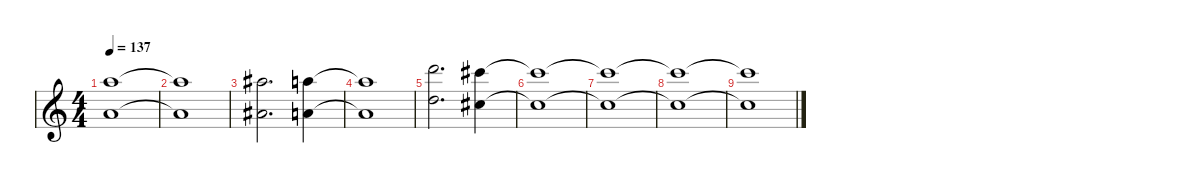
\defaultSystemsLayout 4
\hideDynamics
\bracketExtendMode nobrackets
\singleTrackTrackNamePolicy hidden
\multiTrackTrackNamePolicy hidden
\firstSystemTrackNameMode fullname
\firstSystemTrackNameOrientation horizontal
\otherSystemsTrackNameOrientation horizontal
\track ("Per Wiberg" "vln.") {instrument stringensemble1}
\staff {score}
\tuning (E4 B3 G3 D3 A2 E2)
\ts (4 4)
\tempo 137
\clef g2
\ks c
(17.1 14.3).1{dy f beam Down} |
(17.1{t} 14.3{t}).1{beam Down} |
(18.1{acc #} 15.3{acc #}).2{d beam Down} (17.1 14.3).4{beam Down} |
(17.1{t} 14.3{t}).1{beam Down} |
(22.1 19.3).2{d beam Down} (21.1{acc #} 18.3{acc #}).4{beam Down} |
(21.1{t acc #} 18.3{t acc #}).1{beam Down} |
(21.1{t acc #} 18.3{t acc #}).1{beam Down} |
(21.1{t acc #} 18.3{t acc #}).1{beam Down} |
(21.1{t acc #} 18.3{t acc #}).1{beam Down}
